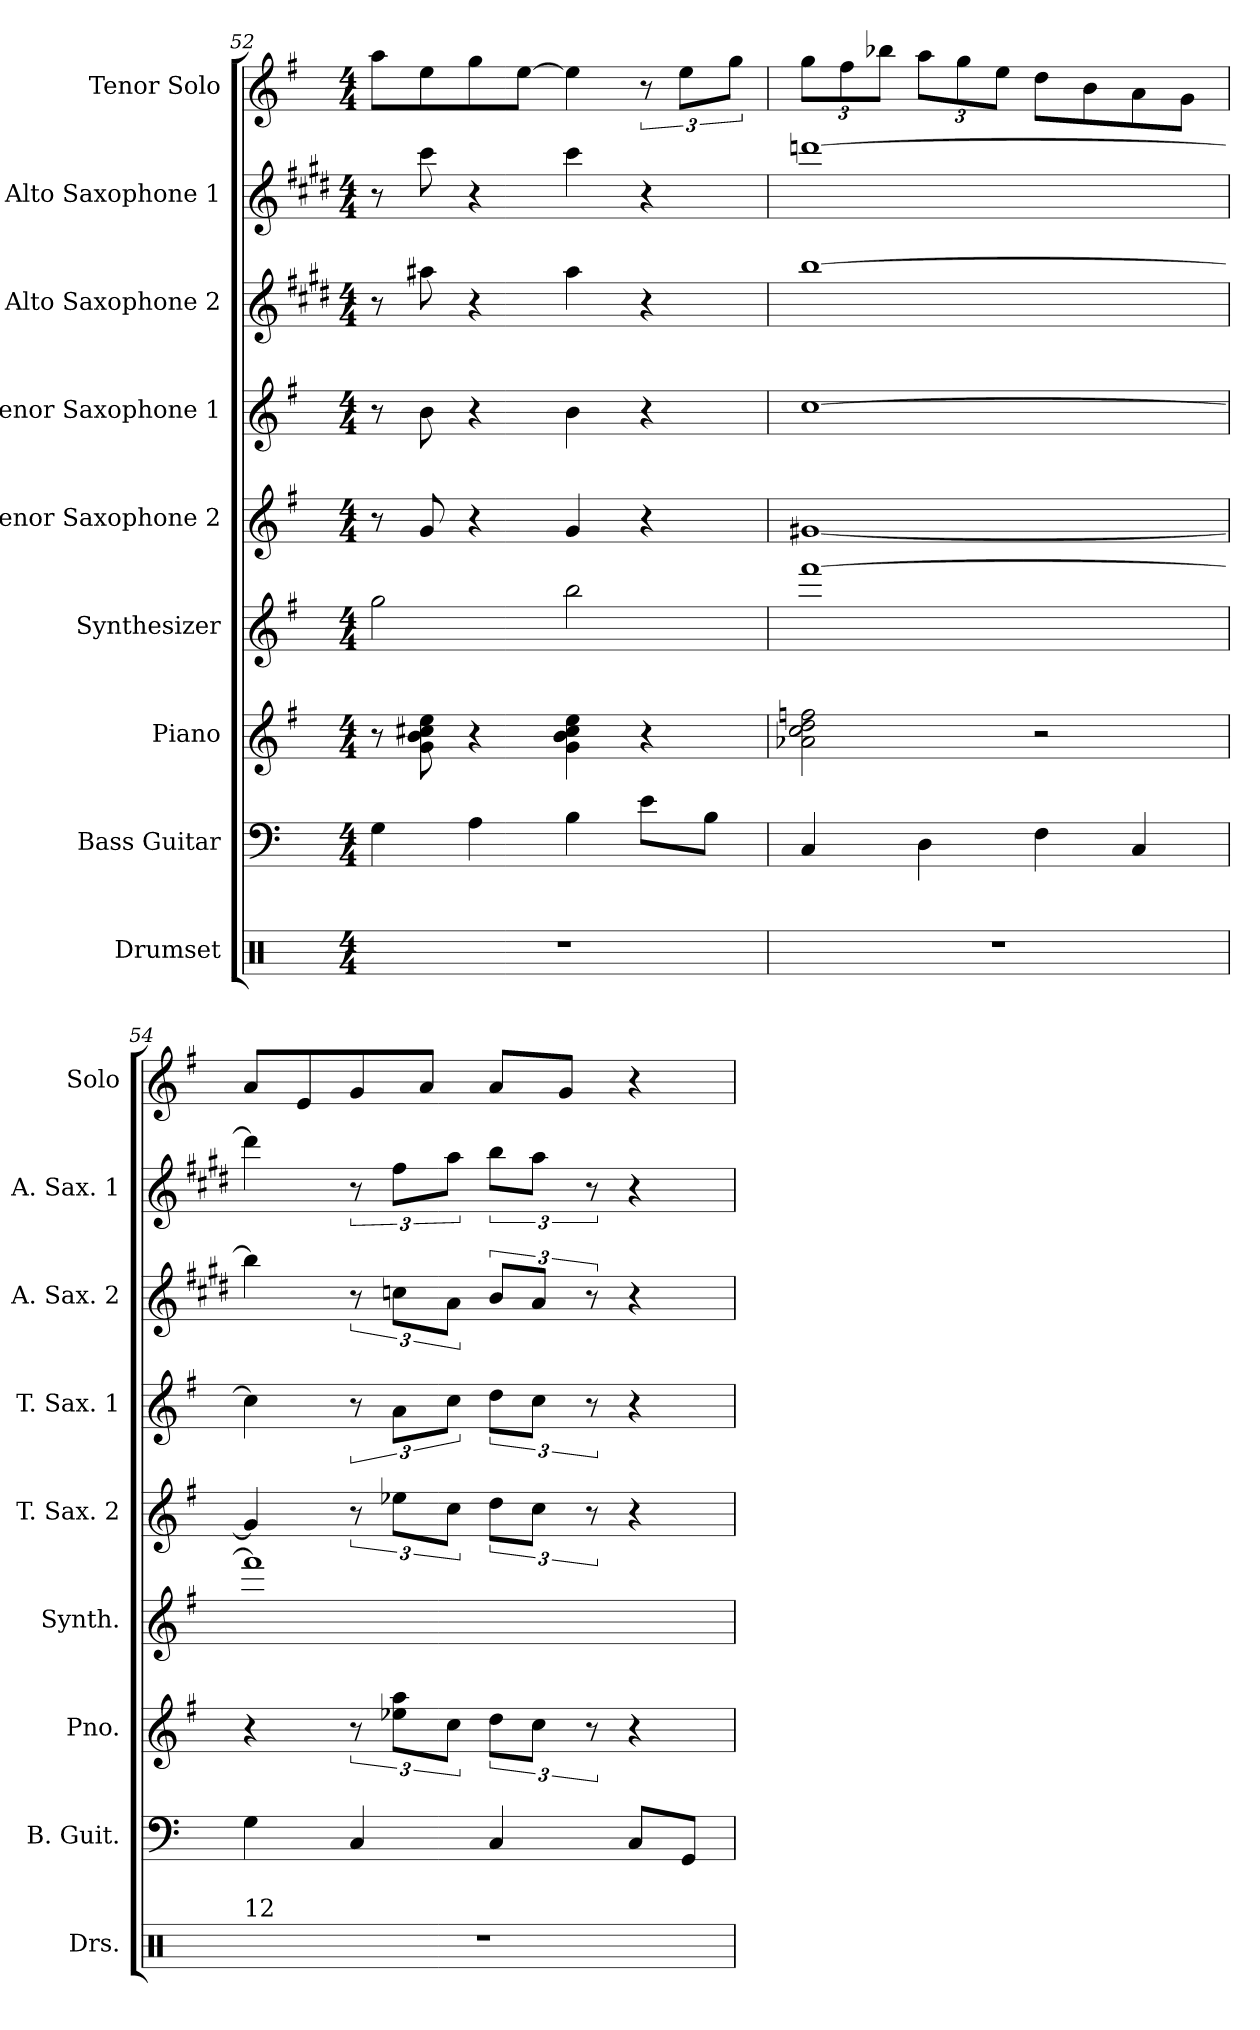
**kern	**kern	**kern	**kern	**kern	**kern	**kern	**kern	**kern
*part9	*part8	*part7	*part6	*part5	*part4	*part3	*part2	*part1
*staff9	*staff8	*staff7	*staff6	*staff5	*staff4	*staff3	*staff2	*staff1
*I"Drumset	*I"Bass Guitar	*I"Piano	*I"Synthesizer	*I"Tenor Saxophone 2	*I"Tenor Saxophone 1	*I"Alto Saxophone 2	*I"Alto Saxophone 1	*I"Tenor Solo
*I'Drs.	*I'B. Guit.	*I'Pno.	*I'Synth.	*I'T. Sax. 2	*I'T. Sax. 1	*I'A. Sax. 2	*I'A. Sax. 1	*I'Solo
*clefX	*clefF4	*clefG2	*clefG2	*clefG2	*clefG2	*clefG2	*clefG2	*clefG2
*	*ITrd7c12	*	*	*ITrd8c14	*ITrd8c14	*ITrd5c9	*ITrd5c9	*ITrd8c14
*k[]	*k[]	*k[f#]	*k[f#]	*k[f#]	*k[f#]	*k[f#]	*k[f#]	*k[f#]
*M4/4	*M4/4	*M4/4	*M4/4	*M4/4	*M4/4	*M4/4	*M4/4	*M4/4
=52	=52	=52	=52	=52	=52	=52	=52	=52
1r	4GG\	8r	2gg\	8r	8r	8r	8r	8a\L
.	.	8g\ 8b\ 8cc#X\ 8ee\	.	8G/	8B\	8cc#X\	8ee\	8e\
.	4AA\	4r	.	4r	4r	4r	4r	8g\
.	.	.	.	.	.	.	.	[8e\J
.	4BB\	4g\ 4b\ 4cc#\ 4ee\	2bb\	4G/	4B\	4cc#\	4ee\	4e\]
.	8E\L	4r	.	4r	4r	4r	4r	12r
.	.	.	.	.	.	.	.	12e\L
.	8BB\J	.	.	.	.	.	.	.
.	.	.	.	.	.	.	.	12g\J
!!LO:PB:g=z
=53	=53	=53	=53	=53	=53	=53	=53	=53
*	*	*	*	*	*	*	*	*Xbrackettup
1r	4CC/	2a-X\ 2cc\ 2dd\ 2ffn\	[1fff#	[1G#X	[1c	[1dd	[1ffn	12g\L
.	.	.	.	.	.	.	.	12f#\
.	.	.	.	.	.	.	.	12b-X\J
.	4DD\	.	.	.	.	.	.	12a\L
.	.	.	.	.	.	.	.	12g\
.	.	.	.	.	.	.	.	12e\J
.	4FF\	2r	.	.	.	.	.	8d\L
.	.	.	.	.	.	.	.	8B\
.	4CC/	.	.	.	.	.	.	8A\
.	.	.	.	.	.	.	.	8G\J
=54	=54	=54	=54	=54	=54	=54	=54	=54
!LO:TX:a:t=12	!	!	!	!	!	!	!	!
1r	4GG\	4r	1fff#]	4G#/]	4c\]	4dd\]	4ff\]	8A/L
.	.	.	.	.	.	.	.	8E/
.	4CC/	12r	.	12r	12r	12r	12r	8G/
.	.	12ee-X\ 12aa\L	.	12e-X\L	12A\L	12e-X\L	12a\L	.
.	.	.	.	.	.	.	.	8A/J
.	.	12cc\J	.	12c\J	12c\J	12c\J	12cc\J	.
.	4CC/	12dd\L	.	12d\L	12d\L	12d/L	12dd\L	8A/L
.	.	12cc\J	.	12c\J	12c\J	12c/J	12cc\J	.
.	.	.	.	.	.	.	.	8G/J
.	.	12r	.	12r	12r	12r	12r	.
.	8CC/L	4r	.	4r	4r	4r	4r	4r
.	8GGG/J	.	.	.	.	.	.	.
=	=	=	=	=	=	=	=	=
*-	*-	*-	*-	*-	*-	*-	*-	*-
